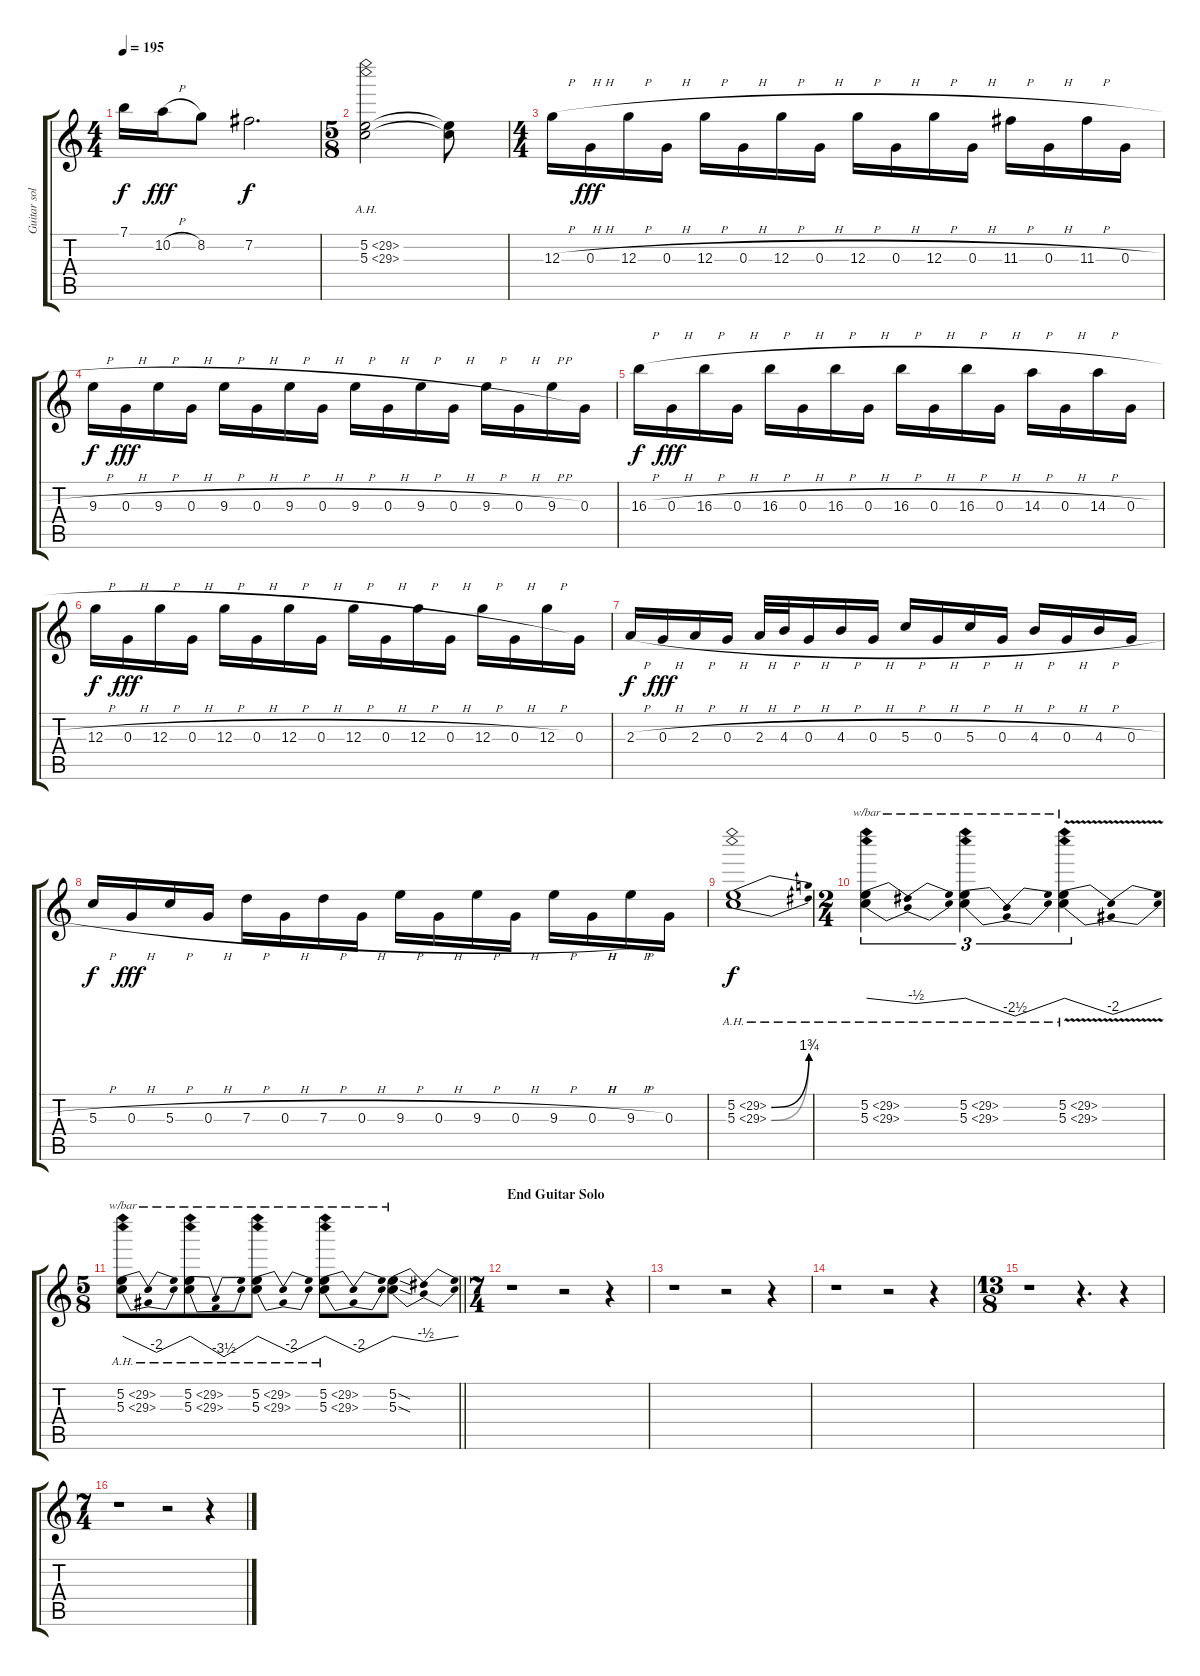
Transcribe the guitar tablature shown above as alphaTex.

\track ("Guitar solo" "Guitar sol") {instrument distortionguitar}
\staff {score tabs}
\tuning (E4 B3 G3 D3 A2 E2) {hide}
\ts (4 4)
\tempo 195
\clef g2
\ks c
7.1.16{dy f} 10.2{h}.16{dy fff} 8.2.8 7.2.2{d dy f} |
\ts (5 8)
(5.2{ah 24} 5.3{ah 24}).2 (5.2{t} 5.3{t}).8 |
\ts (4 4)
12.3{h}.16 0.3{h}.16{dy fff} 12.3{h}.16 0.3{h}.16 12.3{h}.16 0.3{h}.16 12.3{h}.16 0.3{h}.16 12.3{h}.16 0.3{h}.16 12.3{h}.16 0.3{h}.16 11.3{h}.16 0.3{h}.16 11.3{h}.16 0.3{h}.16 |
9.3{h}.16{dy f} 0.3{h}.16{dy fff} 9.3{h}.16 0.3{h}.16 9.3{h}.16 0.3{h}.16 9.3{h}.16 0.3{h}.16 9.3{h}.16 0.3{h}.16 9.3{h}.16 0.3{h}.16 9.3{h}.16 0.3{h}.16 9.3{h}.16 0.3.16 |
16.3{h}.16{dy f} 0.3{h}.16{dy fff} 16.3{h}.16 0.3{h}.16 16.3{h}.16 0.3{h}.16 16.3{h}.16 0.3{h}.16 16.3{h}.16 0.3{h}.16 16.3{h}.16 0.3{h}.16 14.3{h}.16 0.3{h}.16 14.3{h}.16 0.3{h}.16 |
12.3{h}.16{dy f} 0.3{h}.16{dy fff} 12.3{h}.16 0.3{h}.16 12.3{h}.16 0.3{h}.16 12.3{h}.16 0.3{h}.16 12.3{h}.16 0.3{h}.16 12.3{h}.16 0.3{h}.16 12.3{h}.16 0.3{h}.16 12.3{h}.16 0.3.16 |
2.3{h}.16{dy f} 0.3{h}.16{dy fff} 2.3{h}.16 0.3{h}.16 2.3{h}.32 4.3{h}.32 0.3{h}.16 4.3{h}.16 0.3{h}.16 5.3{h}.16 0.3{h}.16 5.3{h}.16 0.3{h}.16 4.3{h}.16 0.3{h}.16 4.3{h}.16 0.3{h}.16 |
5.3{h}.16{dy f} 0.3{h}.16{dy fff} 5.3{h}.16 0.3{h}.16 7.3{h}.16 0.3{h}.16 7.3{h}.16 0.3{h}.16 9.3{h}.16 0.3{h}.16 9.3{h}.16 0.3{h}.16 9.3{h}.16 0.3{h}.16 9.3{h}.16 0.3.16 |
(5.2{be (bend 0 0 60 7) ah 24} 5.3{be (bend 0 0 60 7) ah 24}).1{dy f} |
\ts (2 4)
(5.2{ah 24} 5.3{ah 24}).4{tu (3 2) tbe (dip default 0 0 30 -2 60 0)} (5.2{ah 24} 5.3{ah 24}).4{tu (3 2) tbe (dip default 0 0 30 -10 60 0)} (5.2{ah 24} 5.3{ah 24 v}).4{tu (3 2) tbe (dip default 0 0 30 -8 60 0)} |
\ts (5 8)
\barLineRight lightlight
(5.2{ah 24} 5.3{ah 24}).8{tbe (dip default 0 0 30 -8 60 0)} (5.2{ah 24} 5.3{ah 24}).8{tbe (dip default 0 0 30 -14 60 0)} (5.2{ah 24} 5.3{ah 24}).8{tbe (dip default 0 0 30 -8 60 0)} (5.2{ah 24} 5.3{ah 24}).8{tbe (dip default 0 0 30 -8 60 0)} (5.2{sod} 5.3{sod}).8{tbe (dip default 0 0 30 -2 60 0)} |
\ts (7 4)
\section ("" "End Guitar Solo")
r.1 r.2 r.4 |
r.1 r.2 r.4 |
r.1 r.2 r.4 |
\ts (13 8)
r.1 r.4{d} r.4 |
\ts (7 4)
r.1 r.2 r.4
